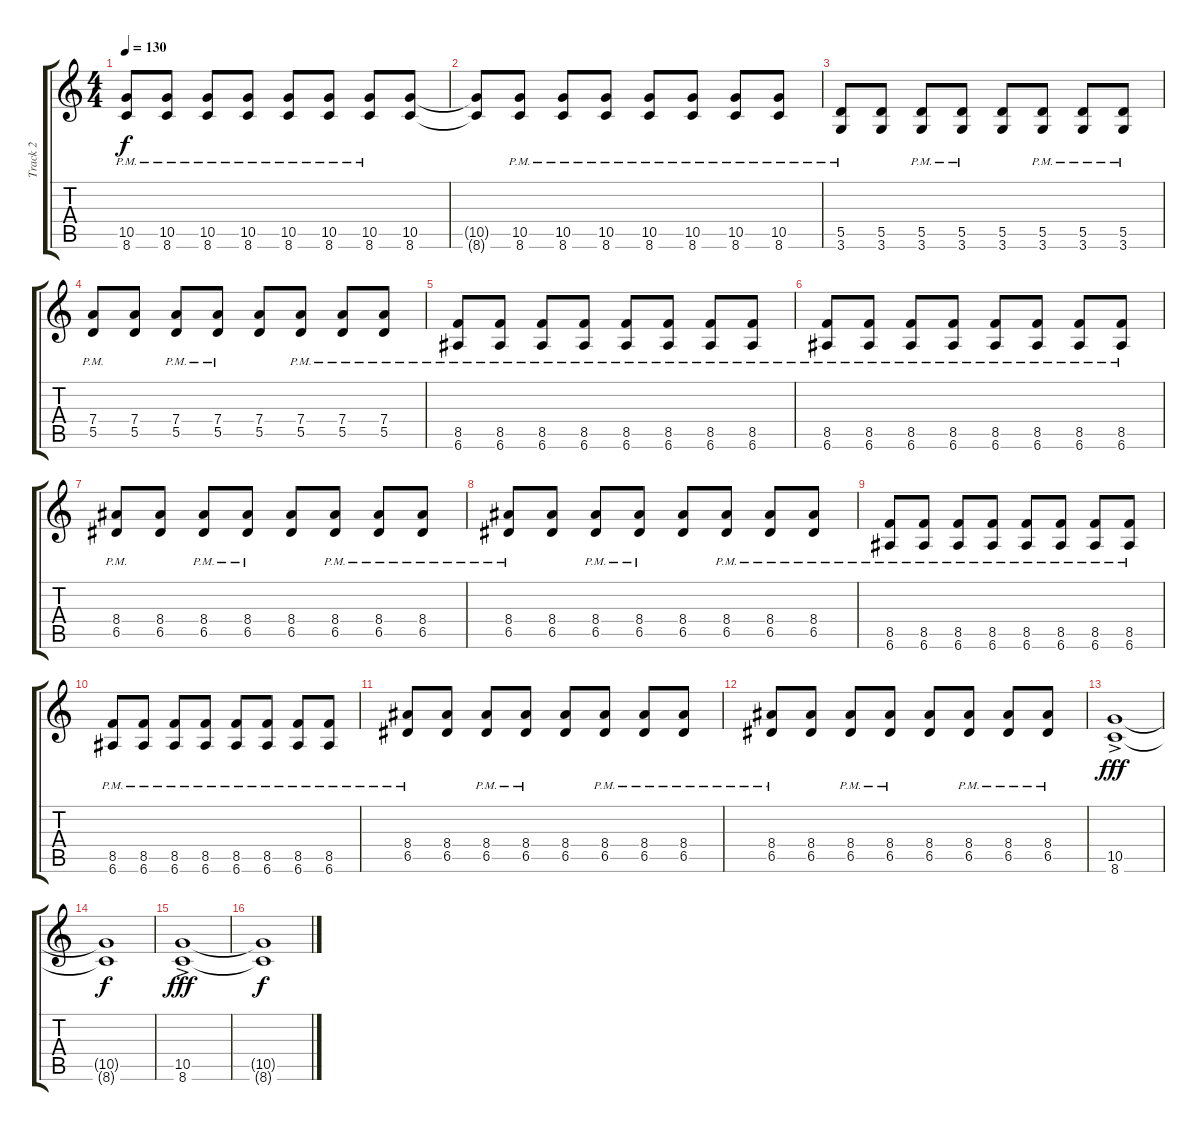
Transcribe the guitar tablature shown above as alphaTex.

\track ("Track 2" "Track 2") {instrument distortionguitar}
\staff {score tabs}
\tuning (E4 B3 G3 D3 A2 E2) {hide}
\ts (4 4)
\tempo 130
\clef g2
\ks c
(10.5{pm} 8.6{pm}).8{dy f} (10.5{pm} 8.6{pm}).8 (10.5{pm} 8.6{pm}).8 (10.5{pm} 8.6{pm}).8 (10.5{pm} 8.6{pm}).8 (10.5{pm} 8.6{pm}).8 (10.5{pm} 8.6{pm}).8 (10.5 8.6).8 |
(10.5{t} 8.6{t}).8 (10.5{pm} 8.6{pm}).8 (10.5{pm} 8.6{pm}).8 (10.5{pm} 8.6{pm}).8 (10.5{pm} 8.6{pm}).8 (10.5{pm} 8.6{pm}).8 (10.5{pm} 8.6{pm}).8 (10.5{pm} 8.6{pm}).8 |
(5.5{pm} 3.6{pm}).8 (5.5 3.6).8 (5.5{pm} 3.6{pm}).8 (5.5{pm} 3.6{pm}).8 (5.5 3.6).8 (5.5{pm} 3.6{pm}).8 (5.5{pm} 3.6{pm}).8 (5.5{pm} 3.6{pm}).8 |
(7.4{pm} 5.5{pm}).8 (7.4 5.5).8 (7.4{pm} 5.5{pm}).8 (7.4{pm} 5.5{pm}).8 (7.4 5.5).8 (7.4{pm} 5.5{pm}).8 (7.4{pm} 5.5{pm}).8 (7.4{pm} 5.5{pm}).8 |
(8.5{pm} 6.6{pm}).8 (8.5{pm} 6.6{pm}).8 (8.5{pm} 6.6{pm}).8 (8.5{pm} 6.6{pm}).8 (8.5{pm} 6.6{pm}).8 (8.5{pm} 6.6{pm}).8 (8.5{pm} 6.6{pm}).8 (8.5{pm} 6.6{pm}).8 |
(8.5{pm} 6.6{pm}).8 (8.5{pm} 6.6{pm}).8 (8.5{pm} 6.6{pm}).8 (8.5{pm} 6.6{pm}).8 (8.5{pm} 6.6{pm}).8 (8.5{pm} 6.6{pm}).8 (8.5{pm} 6.6{pm}).8 (8.5{pm} 6.6{pm}).8 |
(8.4{pm} 6.5{pm}).8 (8.4 6.5).8 (8.4{pm} 6.5{pm}).8 (8.4{pm} 6.5{pm}).8 (8.4 6.5).8 (8.4{pm} 6.5{pm}).8 (8.4{pm} 6.5{pm}).8 (8.4{pm} 6.5{pm}).8 |
(8.4{pm} 6.5{pm}).8 (8.4 6.5).8 (8.4{pm} 6.5{pm}).8 (8.4{pm} 6.5{pm}).8 (8.4 6.5).8 (8.4{pm} 6.5{pm}).8 (8.4{pm} 6.5{pm}).8 (8.4{pm} 6.5{pm}).8 |
(8.5{pm} 6.6{pm}).8 (8.5{pm} 6.6{pm}).8 (8.5{pm} 6.6{pm}).8 (8.5{pm} 6.6{pm}).8 (8.5{pm} 6.6{pm}).8 (8.5{pm} 6.6{pm}).8 (8.5{pm} 6.6{pm}).8 (8.5{pm} 6.6{pm}).8 |
(8.5{pm} 6.6{pm}).8 (8.5{pm} 6.6{pm}).8 (8.5{pm} 6.6{pm}).8 (8.5{pm} 6.6{pm}).8 (8.5{pm} 6.6{pm}).8 (8.5{pm} 6.6{pm}).8 (8.5{pm} 6.6{pm}).8 (8.5{pm} 6.6{pm}).8 |
(8.4{pm} 6.5{pm}).8 (8.4 6.5).8 (8.4{pm} 6.5{pm}).8 (8.4{pm} 6.5{pm}).8 (8.4 6.5).8 (8.4{pm} 6.5{pm}).8 (8.4{pm} 6.5{pm}).8 (8.4{pm} 6.5{pm}).8 |
(8.4{pm} 6.5{pm}).8 (8.4 6.5).8 (8.4{pm} 6.5{pm}).8 (8.4{pm} 6.5{pm}).8 (8.4 6.5).8 (8.4{pm} 6.5{pm}).8 (8.4{pm} 6.5{pm}).8 (8.4{pm} 6.5{pm}).8 |
(10.5{ac} 8.6{ac}).1{dy fff} |
(10.5{t} 8.6{t}).1{dy f} |
(10.5{ac} 8.6{ac}).1{dy fff} |
(10.5{t} 8.6{t}).1{dy f}
